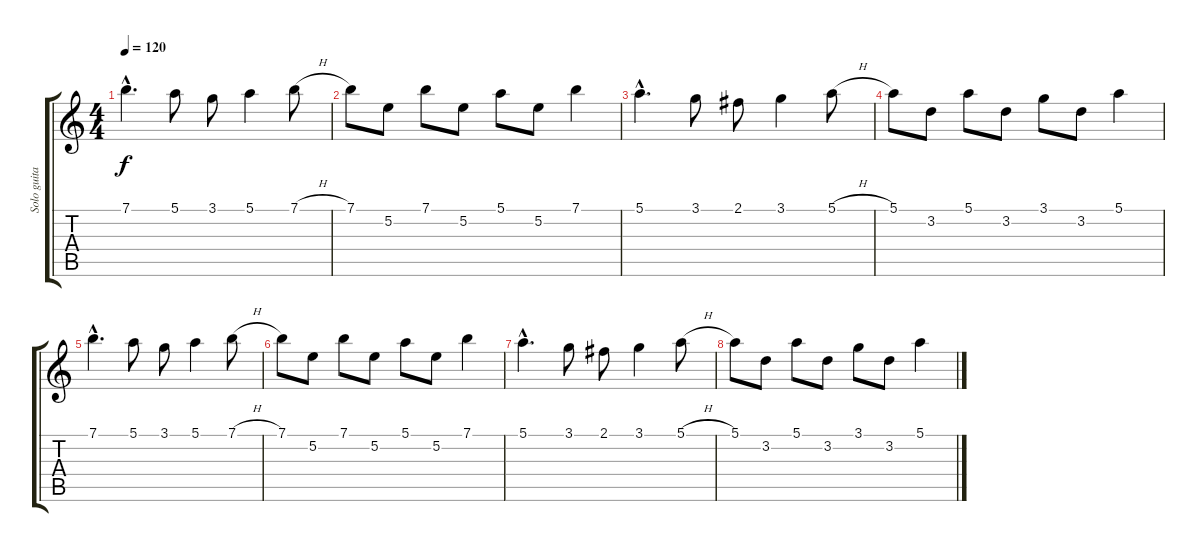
\track ("Solo guitar" "Solo guita") {instrument acousticguitarnylon}
\staff {score tabs}
\tuning (E4 B3 G3 D3 A2 E2) {hide}
\ts (4 4)
\tempo 120
\clef g2
\ks c
7.1{hac}.4{d dy f} 5.1.8 3.1.8 5.1.4 7.1{h}.8 |
7.1.8 5.2.8 7.1.8 5.2.8 5.1.8 5.2.8 7.1.4 |
5.1{hac}.4{d} 3.1.8 2.1.8 3.1.4 5.1{h}.8 |
5.1.8 3.2.8 5.1.8 3.2.8 3.1.8 3.2.8 5.1.4 |
7.1{hac}.4{d} 5.1.8 3.1.8 5.1.4 7.1{h}.8 |
7.1.8 5.2.8 7.1.8 5.2.8 5.1.8 5.2.8 7.1.4 |
5.1{hac}.4{d} 3.1.8 2.1.8 3.1.4 5.1{h}.8 |
5.1.8 3.2.8 5.1.8 3.2.8 3.1.8 3.2.8 5.1.4
